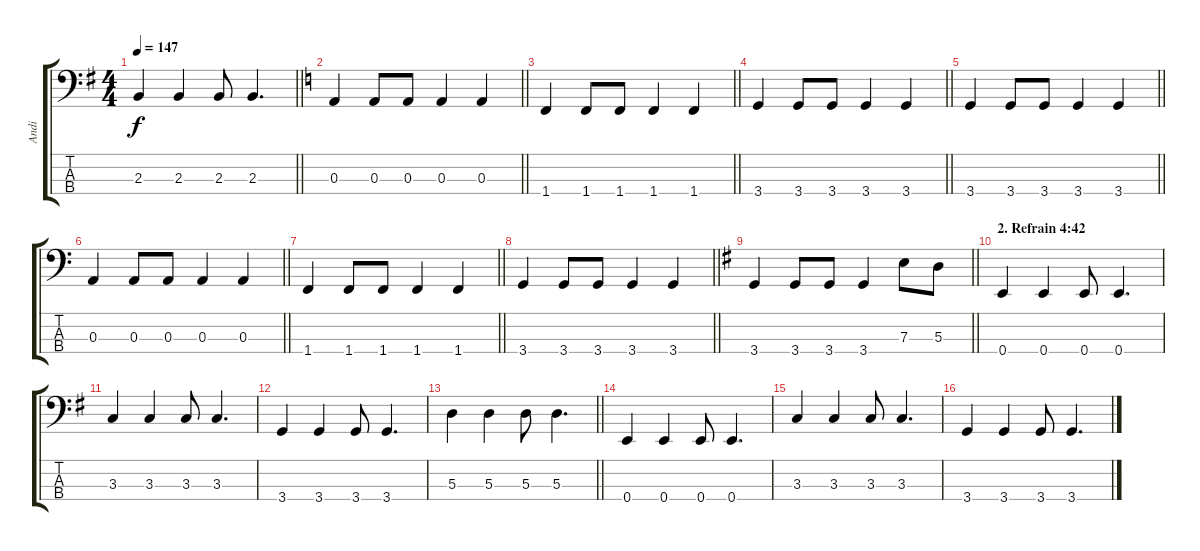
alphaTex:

\track ("Andi" "Andi") {instrument acousticbass}
\staff {score tabs}
\tuning (G2 D2 A1 E1) {hide}
\ts (4 4)
\tempo 147
\clef f4
\barLineRight lightlight
\ks g
2.3.4{dy f} 2.3.4 2.3.8 2.3.4{d} |
\barLineRight lightlight
\ks c
0.3.4 0.3.8 0.3.8 0.3.4 0.3.4 |
\barLineRight lightlight
1.4.4 1.4.8 1.4.8 1.4.4 1.4.4 |
\barLineRight lightlight
3.4.4 3.4.8 3.4.8 3.4.4 3.4.4 |
\barLineRight lightlight
3.4.4 3.4.8 3.4.8 3.4.4 3.4.4 |
\barLineRight lightlight
0.3.4 0.3.8 0.3.8 0.3.4 0.3.4 |
\barLineRight lightlight
1.4.4 1.4.8 1.4.8 1.4.4 1.4.4 |
\barLineRight lightlight
3.4.4 3.4.8 3.4.8 3.4.4 3.4.4 |
\barLineRight lightlight
\ks g
3.4.4 3.4.8 3.4.8 3.4.4 7.3.8 5.3.8 |
\section ("" "2. Refrain 4:42")
0.4.4 0.4.4 0.4.8 0.4.4{d} |
3.3.4 3.3.4 3.3.8 3.3.4{d} |
3.4.4 3.4.4 3.4.8 3.4.4{d} |
\barLineRight lightlight
5.3.4 5.3.4 5.3.8 5.3.4{d} |
0.4.4 0.4.4 0.4.8 0.4.4{d} |
3.3.4 3.3.4 3.3.8 3.3.4{d} |
3.4.4 3.4.4 3.4.8 3.4.4{d}
